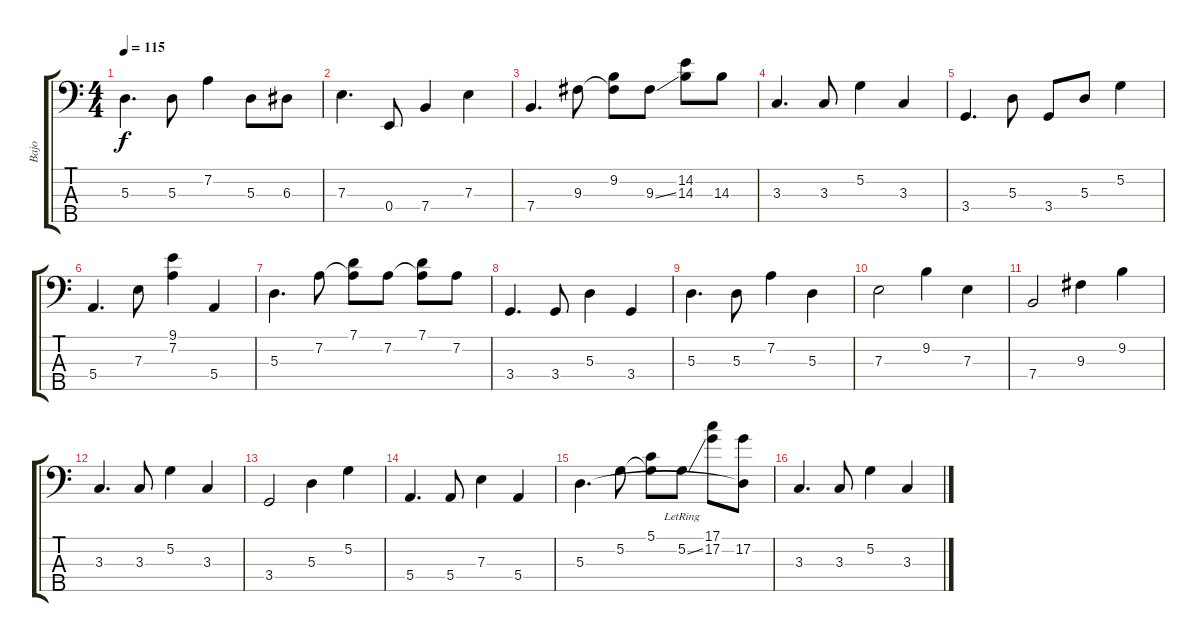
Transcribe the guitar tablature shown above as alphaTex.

\track ("Bajo" "Bajo") {instrument electricbassfinger}
\staff {score tabs}
\tuning (G2 D2 A1 E1 B0) {hide}
\ts (4 4)
\tempo 115
\clef f4
\ks c
5.3.4{d dy f} 5.3.8 7.2.4 5.3.8 6.3.8 |
7.3.4{d} 0.4.8 7.4.4 7.3.4 |
7.4.4{d} 9.3.8 (9.2 9.3{t}).8 9.3{ss}.8 (14.2 14.3).8 14.3.8 |
3.3.4{d} 3.3.8 5.2.4 3.3.4 |
3.4.4{d} 5.3.8 3.4.8 5.3.8 5.2.4 |
5.4.4{d} 7.3.8 (9.1 7.2).4 5.4.4 |
5.3.4{d} 7.2.8 (7.1 7.2{t}).8 7.2.8 (7.1 7.2{t}).8 7.2.8 |
3.4.4{d} 3.4.8 5.3.4 3.4.4 |
5.3.4{d} 5.3.8 7.2.4 5.3.4 |
7.3.2 9.2.4 7.3.4 |
7.4.2 9.3.4 9.2.4 |
3.3.4{d} 3.3.8 5.2.4 3.3.4 |
3.4.2 5.3.4 5.2.4 |
5.4.4{d} 5.4.8 7.3.4 5.4.4 |
5.3.4{d} 5.2.8 (5.1 5.2{t}).8 5.2{ss lr}.8 (17.1 17.2).8 (17.2 5.3{t}).8 |
3.3.4{d} 3.3.8 5.2.4 3.3.4
